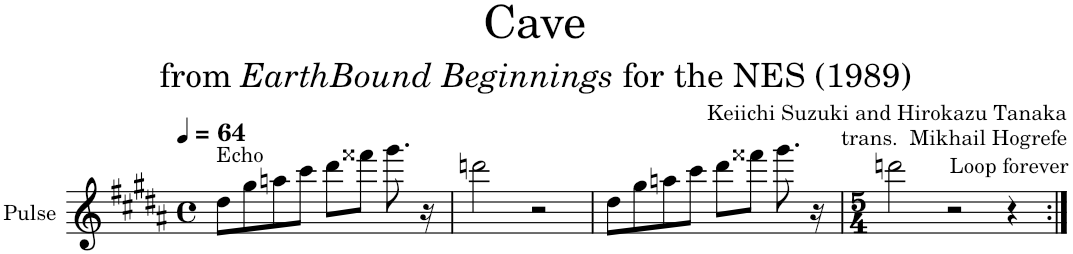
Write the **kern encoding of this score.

**kern	**kern
*part2	*part1
*staff2	*staff1
*I"Square Synthesizer	*I"Pulse
*	*I'P.
*stria5	*
*clefG2	*clefG2
*k[f#c#g#d#a#]	*k[f#c#g#d#a#]
*M4/4	*M4/4
*met(c)	*met(c)
*MM64	*MM64
*Xbrackettup	*
=1	=1
!	!LO:TX:a:t=Echo
24r	8dd#\L
24r	.
[8dd#\L	.
.	8gg#\
[8gg#\J	.
.	8aan\
[24aan\KL	.
12aa\]	8ccc#\J
[8ccc#\J	.
.	8ddd#\L
[8ddd#\L	.
.	8fff##X\J
[8fff##X\J	.
.	8.ggg#\
[24ggg#\KL	.
8ggg#\J]	.
.	16r
=2	=2
24r	2dddn\
24r	.
[24dddn	.
4.ddd_	.
12ddd]	2r
24r	.
8r	.
4r	.
=3	=3
24r	8dd#\L
24r	.
[8dd#\L	.
.	8gg#\
[8gg#\J	.
.	8aan\
[24aan\KL	.
12aa\]	8ccc#\J
[8ccc#\J	.
.	8ddd#\L
[8ddd#\L	.
.	8fff##X\J
[8fff##X\J	.
.	8.ggg#\
[24ggg#\KL	.
8ggg#\J]	.
.	16r
=4	=4
*M5/4	*M5/4
24r	2dddn\
24r	.
[24dddn	.
4.ddd_	.
!	!LO:TX:a:t=Loop forever
12ddd]	2r
24r	.
8r	.
4r	.
4r	4r
=:|!	=:|!
*-	*-
